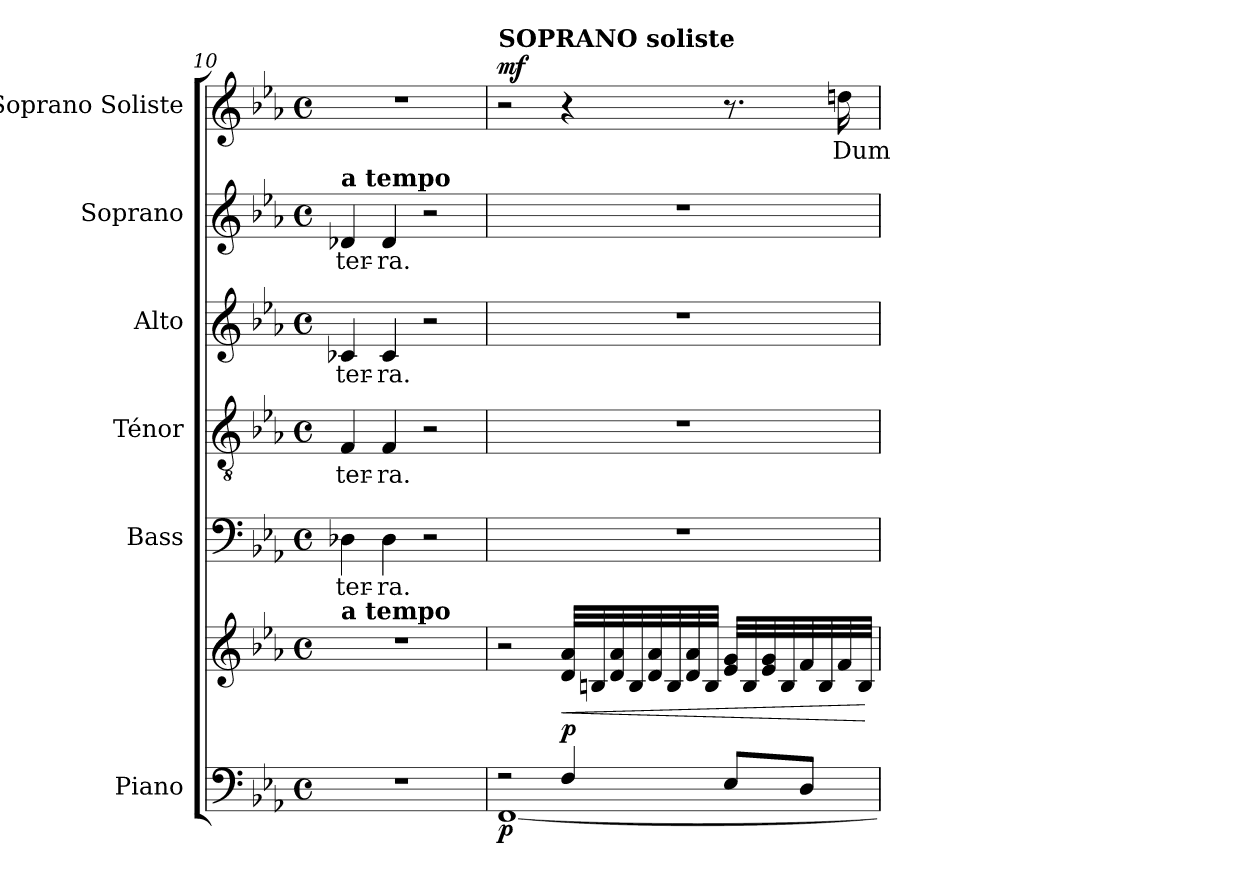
**kern	**kern	**dynam	**kern	**text	**kern	**text	**kern	**text	**kern	**text	**kern	**text	**dynam
*part6	*part6	*part6	*part5	*part5	*part4	*part4	*part3	*part3	*part2	*part2	*part1	*part1	*part1
*staff7	*staff6	*staff6/7	*staff5	*staff5	*staff4	*staff4	*staff3	*staff3	*staff2	*staff2	*staff1	*staff1	*staff1
*I"Piano	*	*	*I"Bass	*	*I"Ténor	*	*I"Alto	*	*I"Soprano	*	*I"Soprano Soliste	*	*
*I'Pno.	*	*	*I'B.	*	*I'T.	*	*I'A.	*	*I'S.	*	*	*	*
*clefF4	*clefG2	*	*clefF4	*	*clefGv2	*	*clefG2	*	*clefG2	*	*clefG2	*	*
*	*	*	*	*	*	*	*ITrd2c3	*	*	*	*	*	*
*k[b-e-a-]	*k[b-e-a-]	*	*k[b-e-a-]	*	*k[b-e-a-]	*	*k[]	*	*k[b-e-a-]	*	*k[b-e-a-]	*	*
*M4/4	*M4/4	*	*M4/4	*	*M4/4	*	*M4/4	*	*M4/4	*	*M4/4	*	*
*met(c)	*met(c)	*	*met(c)	*	*met(c)	*	*met(c)	*	*met(c)	*	*met(c)	*	*
*MM72	*MM72	*	*MM72	*	*MM72	*	*MM72	*	*MM72	*	*MM72	*	*
=10	=10	=10	=10	=10	=10	=10	=10	=10	=10	=10	=10	=10	=10
!	!	!	!	!	!	!	!	!	!LO:TX:a:B:t=a tempo	!	!	!	!
!	!LO:TX:a:B:t=a tempo	!	!	!	!	!	!	!	!	!	!	!	!
1r	1r	.	4D-X\	ter-	4F/	ter-	4A-Xi/	ter-	4d-X/	ter-	1r	.	.
.	.	.	4D-\	-ra.	4F/	-ra.	4A-i/	-ra.	4d-/	-ra.	.	.	.
.	.	.	2r	.	2r	.	2r	.	2r	.	.	.	.
=11	=11	=11	=11	=11	=11	=11	=11	=11	=11	=11	=11	=11	=11
*^	*	*	*	*	*	*	*	*	*	*	*	*	*
!	!	!	!	!	!	!	!	!	!	!	!	!LO:TX:a:B:t=SOPRANO soliste	!	!
!	!	!	!LO:DY:b=2	!	!	!	!	!	!	!	!	!	!	!LO:DY:a
2r	[1FF	2r	p	1r	.	1r	.	1r	.	1r	.	2r	.	mf
!	!	!	!LO:HP:b	!	!	!	!	!	!	!	!	!	!	!
!	!	!	!LO:DY:n=1:a=2	!	!	!	!	!	!	!	!	!	!	!
4F/	.	32d/ 32a-/LLL	< p	.	.	.	.	.	.	.	.	4r	.	.
.	.	32Bn/	.	.	.	.	.	.	.	.	.	.	.	.
.	.	32d/ 32a-/	.	.	.	.	.	.	.	.	.	.	.	.
.	.	32B/	.	.	.	.	.	.	.	.	.	.	.	.
.	.	32d/ 32a-/	.	.	.	.	.	.	.	.	.	.	.	.
.	.	32B/	.	.	.	.	.	.	.	.	.	.	.	.
.	.	32d/ 32a-/	.	.	.	.	.	.	.	.	.	.	.	.
.	.	32B/JJJ	.	.	.	.	.	.	.	.	.	.	.	.
8E-/L	.	32e-/ 32g/LLL	.	.	.	.	.	.	.	.	.	8.r	.	.
.	.	32B/	.	.	.	.	.	.	.	.	.	.	.	.
.	.	32e-/ 32g/	.	.	.	.	.	.	.	.	.	.	.	.
.	.	32B/	.	.	.	.	.	.	.	.	.	.	.	.
8D/J	.	32f/	.	.	.	.	.	.	.	.	.	.	.	.
.	.	32B/	.	.	.	.	.	.	.	.	.	.	.	.
.	.	32f/	.	.	.	.	.	.	.	.	.	16ddn\	Dum	.
.	.	32B/JJJ	.	.	.	.	.	.	.	.	.	.	.	.
*v	*v	*	*	*	*	*	*	*	*	*	*	*	*	*
.	.	[	.	.	.	.	.	.	.	.	.	.	.
=	=	=	=	=	=	=	=	=	=	=	=	=	=
*-	*-	*-	*-	*-	*-	*-	*-	*-	*-	*-	*-	*-	*-
